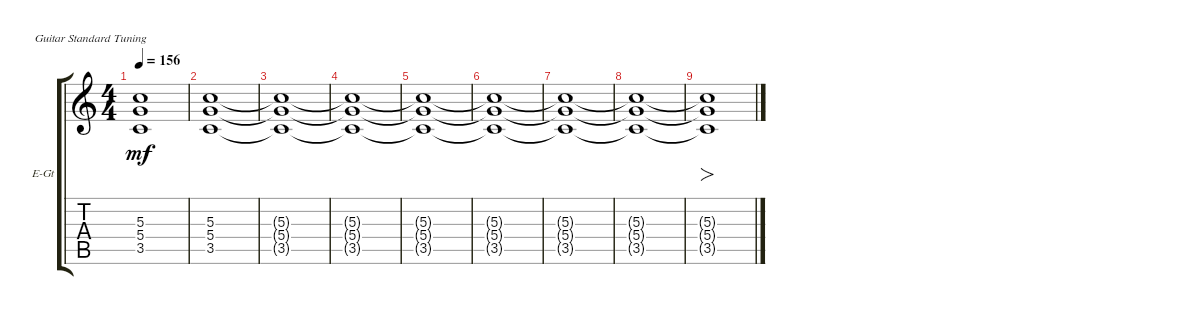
\defaultSystemsLayout 4
\bracketExtendMode groupsimilarinstruments
\firstSystemTrackNameOrientation horizontal
\otherSystemsTrackNameOrientation horizontal
\track ("Electric Guitar" "E-Gt") {instrument distortionguitar}
\staff {score tabs}
\tuning (E4 B3 G3 D3 A2 E2)
\ts (4 4)
\tempo 156
\clef g2
\scale
0.333333
\ks c
(3.5{t} 5.4{t} 5.3{t}).1{dy mf} |
\scale
0.333333 (3.5 5.4 5.3).1 |
\scale
0.333333 (3.5{t} 5.4{t} 5.3{t}).1 |
\scale
0.333333 (3.5{t} 5.4{t} 5.3{t}).1 |
\scale
0.333333 (3.5{t} 5.4{t} 5.3{t}).1 |
\scale
0.333333 (3.5{t} 5.4{t} 5.3{t}).1 |
\scale
0.333333 (3.5{t} 5.4{t} 5.3{t}).1 |
\scale
0.333333 (3.5{t} 5.4{t} 5.3{t}).1 |
\scale
0.333333 (3.5{t} 5.4{t} 5.3{t}).1{fo} |
\scale
0.333333 |
\scale
0.333333 |
\scale
0.333333
